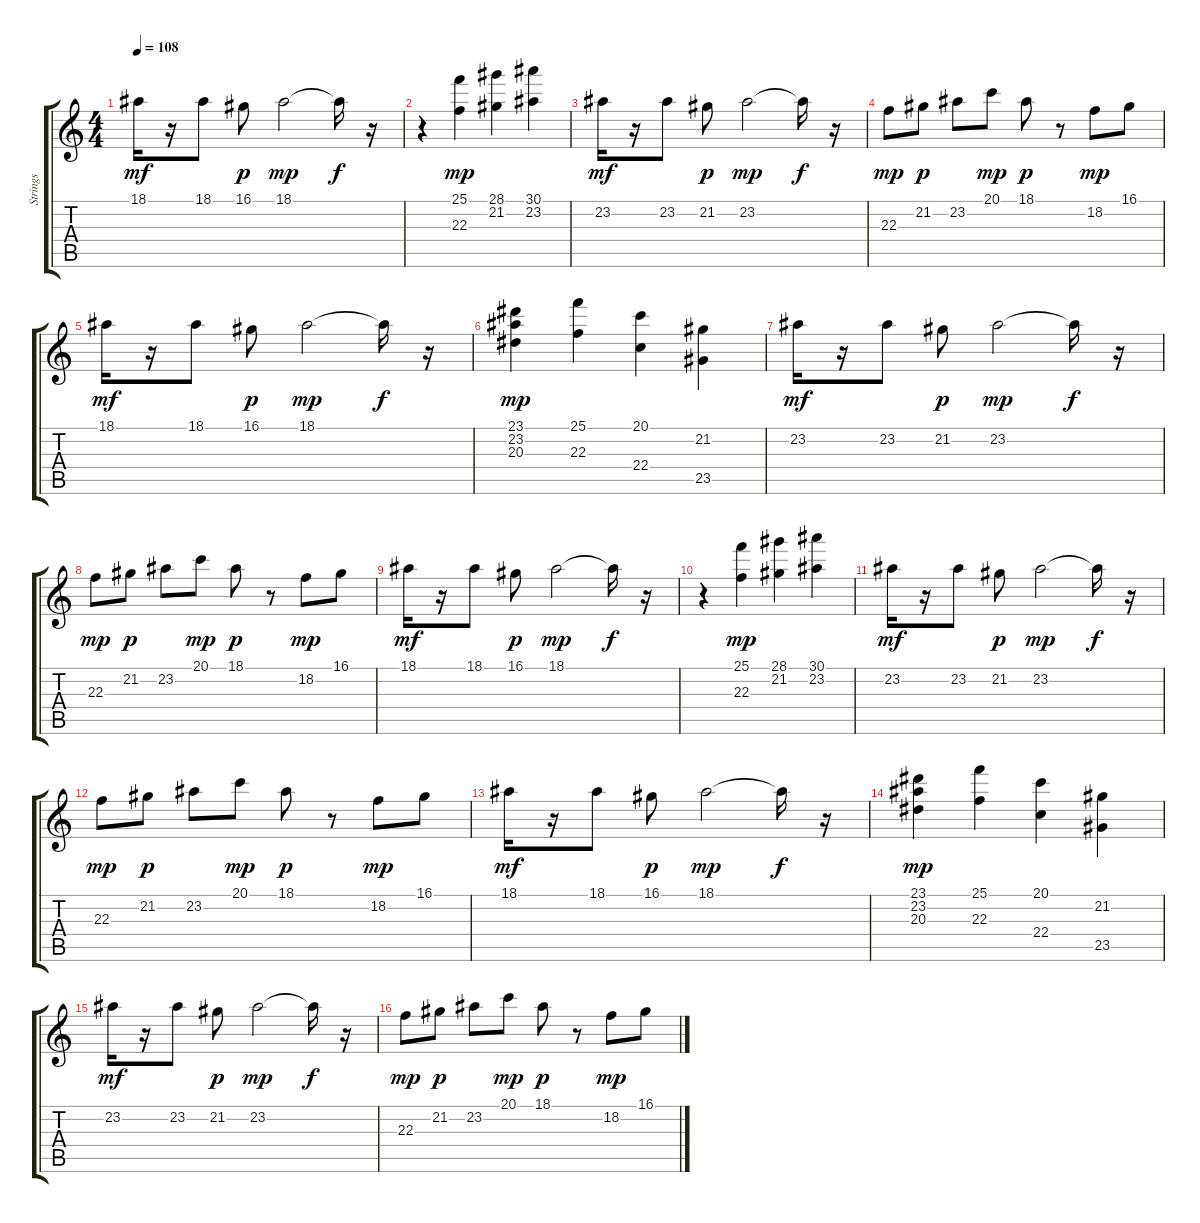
\track ("Strings" "Strings") {instrument stringensemble1}
\staff {score tabs}
\tuning (E4 B3 G3 D3 A2 E2) {hide}
\ts (4 4)
\tempo 108
\clef g2
\ks c
18.1.16{dy mf} r.16 18.1.8 16.1.8{dy p} 18.1.2{dy mp} 18.1{t}.16{dy f} r.16 |
r.4 (25.1 22.3).4{dy mp} (28.1 21.2).4 (30.1 23.2).4 |
23.2.16{dy mf} r.16 23.2.8 21.2.8{dy p} 23.2.2{dy mp} 23.2{t}.16{dy f} r.16 |
22.3.8{dy mp} 21.2.8{dy p} 23.2.8 20.1.8{dy mp} 18.1.8{dy p} r.8 18.2.8{dy mp} 16.1.8 |
18.1.16{dy mf} r.16 18.1.8 16.1.8{dy p} 18.1.2{dy mp} 18.1{t}.16{dy f} r.16 |
(23.1 23.2 20.3).4{dy mp} (25.1 22.3).4 (20.1 22.4).4 (21.2 23.5).4 |
23.2.16{dy mf} r.16 23.2.8 21.2.8{dy p} 23.2.2{dy mp} 23.2{t}.16{dy f} r.16 |
22.3.8{dy mp} 21.2.8{dy p} 23.2.8 20.1.8{dy mp} 18.1.8{dy p} r.8 18.2.8{dy mp} 16.1.8 |
18.1.16{dy mf} r.16 18.1.8 16.1.8{dy p} 18.1.2{dy mp} 18.1{t}.16{dy f} r.16 |
r.4 (25.1 22.3).4{dy mp} (28.1 21.2).4 (30.1 23.2).4 |
23.2.16{dy mf} r.16 23.2.8 21.2.8{dy p} 23.2.2{dy mp} 23.2{t}.16{dy f} r.16 |
22.3.8{dy mp} 21.2.8{dy p} 23.2.8 20.1.8{dy mp} 18.1.8{dy p} r.8 18.2.8{dy mp} 16.1.8 |
18.1.16{dy mf} r.16 18.1.8 16.1.8{dy p} 18.1.2{dy mp} 18.1{t}.16{dy f} r.16 |
(23.1 23.2 20.3).4{dy mp} (25.1 22.3).4 (20.1 22.4).4 (21.2 23.5).4 |
23.2.16{dy mf} r.16 23.2.8 21.2.8{dy p} 23.2.2{dy mp} 23.2{t}.16{dy f} r.16 |
22.3.8{dy mp} 21.2.8{dy p} 23.2.8 20.1.8{dy mp} 18.1.8{dy p} r.8 18.2.8{dy mp} 16.1.8
